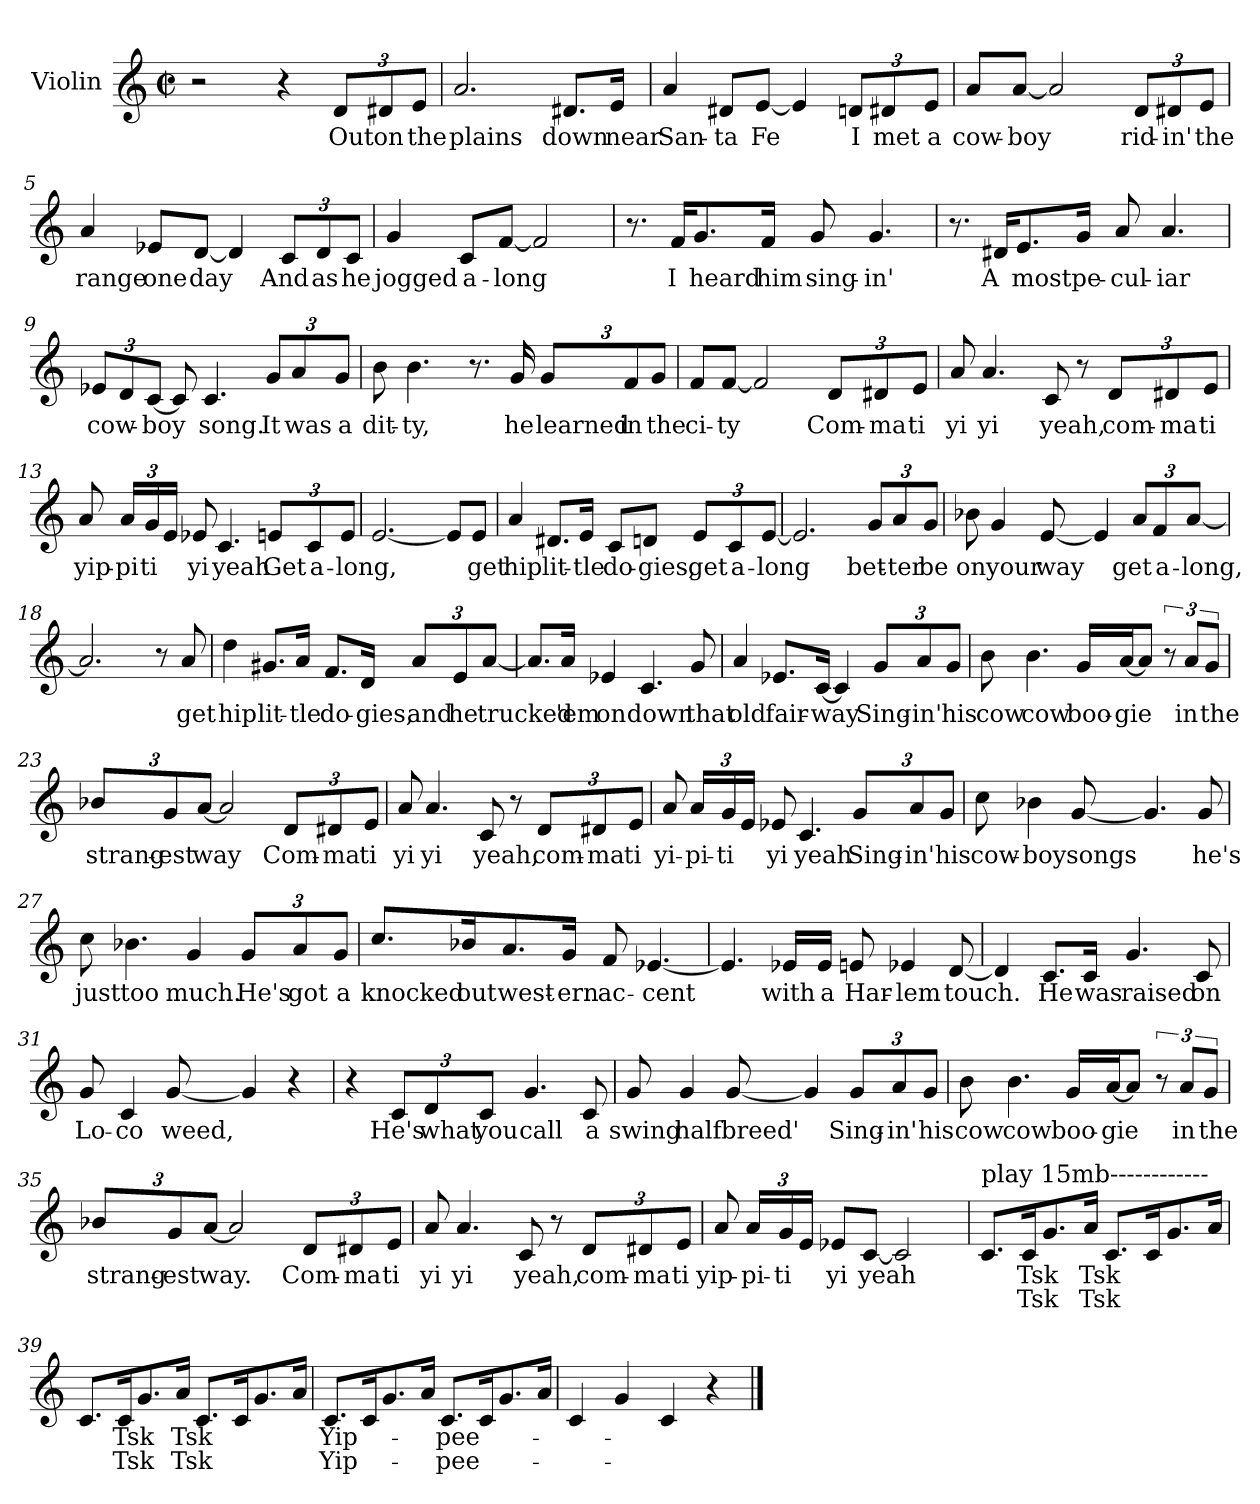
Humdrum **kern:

**kern	**text	**text
*part1	*part1	*part1
*staff1	*staff1	*staff1
*I"Violin	*	*
*I'Vln	*	*
*clefG2	*	*
*k[]	*	*
*C:	*	*
*M2/2	*	*
*met(c|)	*	*
=1	=1	=1
2r	.	.
4r	.	.
*Xbrackettup	*	*
12d/L	Out	.
12d#X/	on	.
12e/J	the	.
=2	=2	=2
2.a/	plains	.
8.d#X/L	down	.
16e/Jk	near	.
=3	=3	=3
4a/	San-	.
8d#X/L	-ta	.
[8e/J	Fe	.
4e/]	.	.
12dn/L	I	.
12d#X/	met	.
12e/J	a	.
=4	=4	=4
8a/L	cow-	.
[8a/J	-boy	.
2a/]	.	.
12d/L	rid-	.
12d#X/	-in'	.
12e/J	the	.
!!LO:LB:g=z
=5	=5	=5
4a/	range	.
8e-X/L	one	.
[8d/J	day	.
4d/]	.	.
12c/L	And	.
12d/	as	.
12c/J	he	.
=6	=6	=6
4g/	jogged	.
8c/L	a-	.
[8f/J	-long	.
2f/]	.	.
=7	=7	=7
8.r	.	.
16f/KL	I	.
8.g/	heard	.
16f/Jk	him	.
8g/	sing-	.
4.g/	-in'	.
=8	=8	=8
8.r	.	.
16d#X/KL	A	.
8.e/	most	.
16g/Jk	pe-	.
8a/	-cul-	.
4.a/	-iar	.
!!LO:LB:g=z
=9	=9	=9
12e-X/L	cow-	.
12d/	.	.
[12c/J	-boy	.
8c/]	.	.
4.c/	song.	.
12g/L	It	.
12a/	was	.
12g/J	a	.
=10	=10	=10
8b\	dit-	.
4.b\	-ty,	.
8.r	.	.
16g/	he	.
12g/L	learned	.
12f/	in	.
12g/J	the	.
=11	=11	=11
8f/L	ci-	.
[8f/J	-ty	.
2f/]	.	.
12d/L	Com-	.
12d#X/	-ma	.
12e/J	ti	.
=12	=12	=12
8a/	yi	.
4.a/	yi	.
8c/	yeah,	.
8r	.	.
12d/L	com-	.
12d#X/	-ma	.
12e/J	ti	.
!!LO:LB:g=z
=13	=13	=13
8a/	yip-	.
24a/LL	-pi	.
24g/	ti	.
24e/JJ	.	.
8e-X/	yi	.
4.c/	yeah	.
12en/L	Get	.
12c/	a-	.
12e/J	-long,	.
=14	=14	=14
[2.e/	.	.
8e/L]	.	.
8e/J	get	.
=15	=15	=15
4a/	hip	.
8.d#X/L	lit-	.
16e/Jk	-tle	.
8c/L	do-	.
8dn/J	-gies,	.
12e/L	get	.
12c/	a-	.
[12e/J	-long	.
=16	=16	=16
2.e/]	.	.
12g/L	bet-	.
12a/	-ter	.
12g/J	be	.
!!LO:LB:g=z
=17	=17	=17
8b-X\	on	.
4g/	your	.
[8e/	way	.
4e/]	.	.
12a/L	get	.
12f/	a-	.
[12a/J	-long,	.
=18	=18	=18
2.a/]	.	.
8r	.	.
8a/	get	.
=19	=19	=19
4dd\	hip	.
8.g#X/L	lit-	.
16a/Jk	-tle	.
8.f/L	do-	.
16d/Jk	-gies,	.
12a/L	and	.
12e/	he	.
[12a/J	trucked	.
=20	=20	=20
8.a/L]	.	.
16a/Jk	'em	.
4e-X/	on	.
4.c/	down	.
8g/	that	.
!!LO:LB:g=z
=21	=21	=21
4a/	old	.
8.e-X/L	fair-	.
[16c/Jk	-way	.
4c/]	.	.
12g/L	Sing-	.
12a/	-in'	.
12g/J	his	.
=22	=22	=22
8b\	cow	.
4.b\	cow	.
16g/LL	boo-	.
[16a/J	-gie	.
8a/J]	.	.
*brackettup	*	*
12r	.	.
12a/L	in	.
12g/J	the	.
=23	=23	=23
*Xbrackettup	*	*
12b-X/L	strang-	.
12g/	-est	.
[12a/J	way	.
2a/]	.	.
12d/L	Com-	.
12d#X/	-ma	.
12e/J	ti	.
!!LO:LB:g=z
=24	=24	=24
8a/	yi	.
4.a/	yi	.
8c/	yeah,	.
8r	.	.
12d/L	com-	.
12d#X/	-ma	.
12e/J	ti	.
=25	=25	=25
8a/	yi-	.
24a/LL	-pi-	.
24g/	-ti	.
24e/JJ	.	.
8e-X/	yi	.
4.c/	yeah	.
12g/L	Sing-	.
12a/	-in'	.
12g/J	his	.
=26	=26	=26
8cc\	cow-	.
4b-X\	-boy	.
[8g/	songs	.
4.g/]	.	.
8g/	he's	.
!!LO:LB:g=z
=27	=27	=27
8cc\	just	.
4.b-X\	too	.
4g/	much.	.
12g/L	He's	.
12a/	got	.
12g/J	a	.
=28	=28	=28
8.cc/L	knocked	.
16b-X/K	out	.
8.a/	west-	.
16g/Jk	-ern	.
8f/	ac-	.
[4.e-X/	-cent	.
=29	=29	=29
4.e-/]	.	.
16e-X/LL	with	.
16e-/JJ	a	.
8en/	Har-	.
4e-X/	-lem	.
[8d/	touch.	.
!!LO:PB:g=z
=30	=30	=30
4d/]	.	.
8.c/L	He	.
16c/Jk	was	.
4.g/	raised	.
8c/	on	.
=31	=31	=31
8g/	Lo-	.
4c/	-co	.
[8g/	weed,	.
4g/]	.	.
4r	.	.
=32	=32	=32
4r	.	.
12c/L	He's	.
12d/	what	.
12c/J	you	.
4.g/	call	.
8c/	a	.
=33	=33	=33
8g/	swing	.
4g/	half	.
[8g/	breed'	.
4g/]	.	.
12g/L	Sing-	.
12a/	-in'	.
12g/J	his	.
!!LO:LB:g=z
=34	=34	=34
8b\	cow	.
4.b\	cow	.
16g/LL	boo-	.
[16a/J	-gie	.
8a/J]	.	.
*brackettup	*	*
12r	.	.
12a/L	in	.
12g/J	the	.
=35	=35	=35
*Xbrackettup	*	*
12b-X/L	strang-	.
12g/	-est	.
[12a/J	way.	.
2a/]	.	.
12d/L	Com-	.
12d#X/	-ma	.
12e/J	ti	.
=36	=36	=36
8a/	yi	.
4.a/	yi	.
8c/	yeah,	.
8r	.	.
12d/L	com-	.
12d#X/	-ma	.
12e/J	ti	.
!!LO:LB:g=z
=37	=37	=37
8a/	yip-	.
24a/LL	-pi-	.
24g/	-ti	.
24e/JJ	.	.
8e-X/L	yi	.
[8c/J	yeah	.
2c/]	.	.
=38	=38	=38
!LO:TX:a:t=play 15mb------------	!	!
8.c/L	.	.
16c/K	Tsk	Tsk
8.g/	.	.
16a/Jk	Tsk	Tsk
8.c/L	.	.
16c/K	.	.
8.g/	.	.
16a/Jk	.	.
=39	=39	=39
8.c/L	.	.
16c/K	Tsk	Tsk
8.g/	.	.
16a/Jk	Tsk	Tsk
8.c/L	.	.
16c/K	.	.
8.g/	.	.
16a/Jk	.	.
=40	=40	=40
8.c/L	Yip-	Yip-
16c/K	.	.
8.g/	.	.
16a/Jk	.	.
8.c/L	-pee-	-pee-
16c/K	.	.
8.g/	.	.
16a/Jk	.	.
!!LO:LB:g=z
=41	=41	=41
4c/	.	.
4g/	.	.
4c/	.	.
4r	.	.
==	==	==
*-	*-	*-
